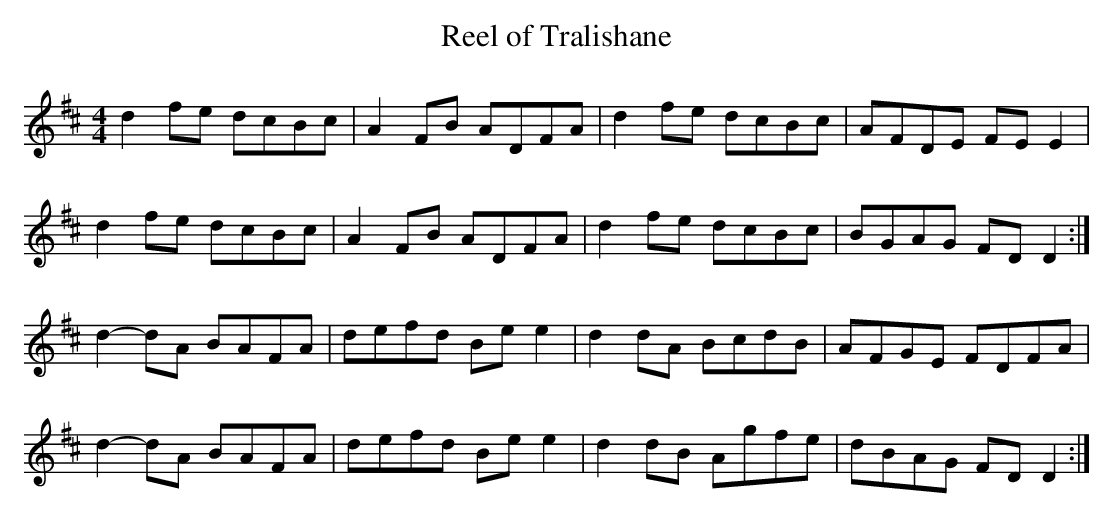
X:1
T: Reel of Tralishane
M: 4/4
L: 1/8
K: D
d2 fe dcBc | A2 FB ADFA | d2 fe dcBc | AFDE FE E2 |
d2 fe dcBc | A2 FB ADFA | d2 fe dcBc | BGAG FD D2 :|
d2-dA BAFA | defd Be e2 | d2 dA BcdB | AFGE FDFA |
d2-dA BAFA | defd Be e2 | d2 dB Agfe | dBAG FD D2 :|
